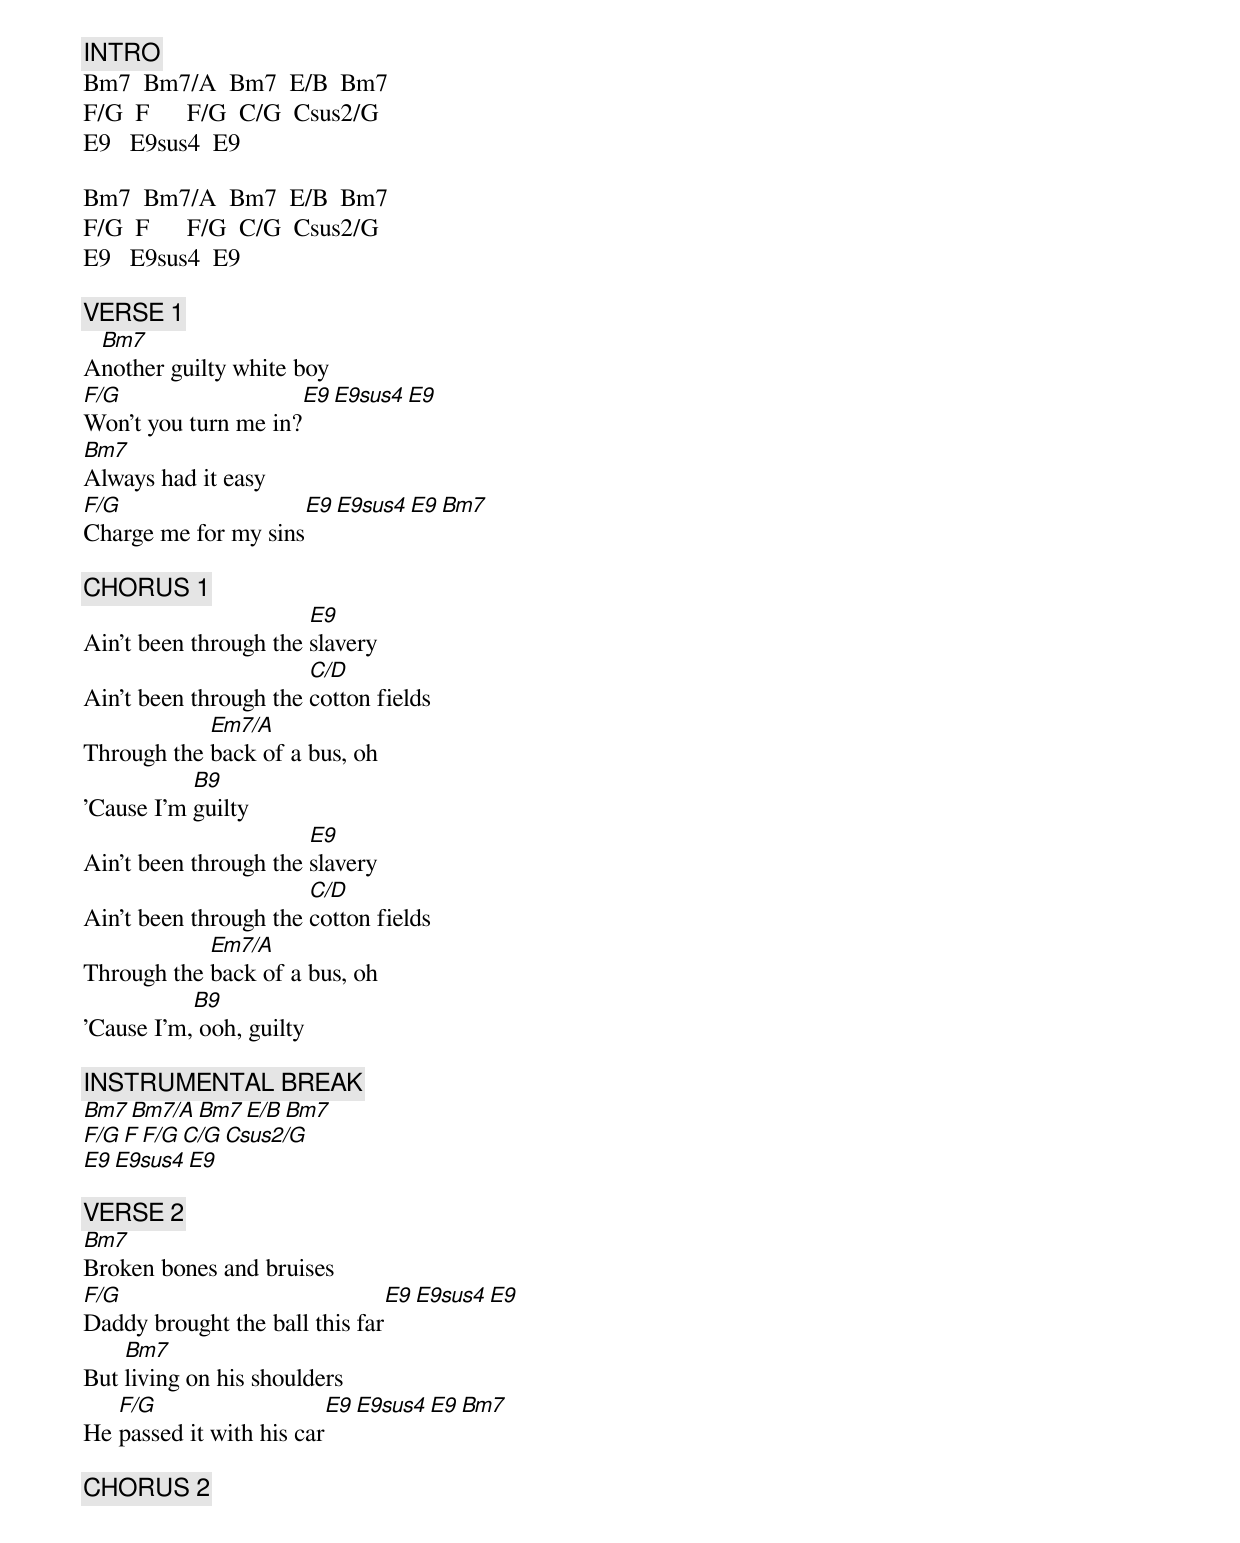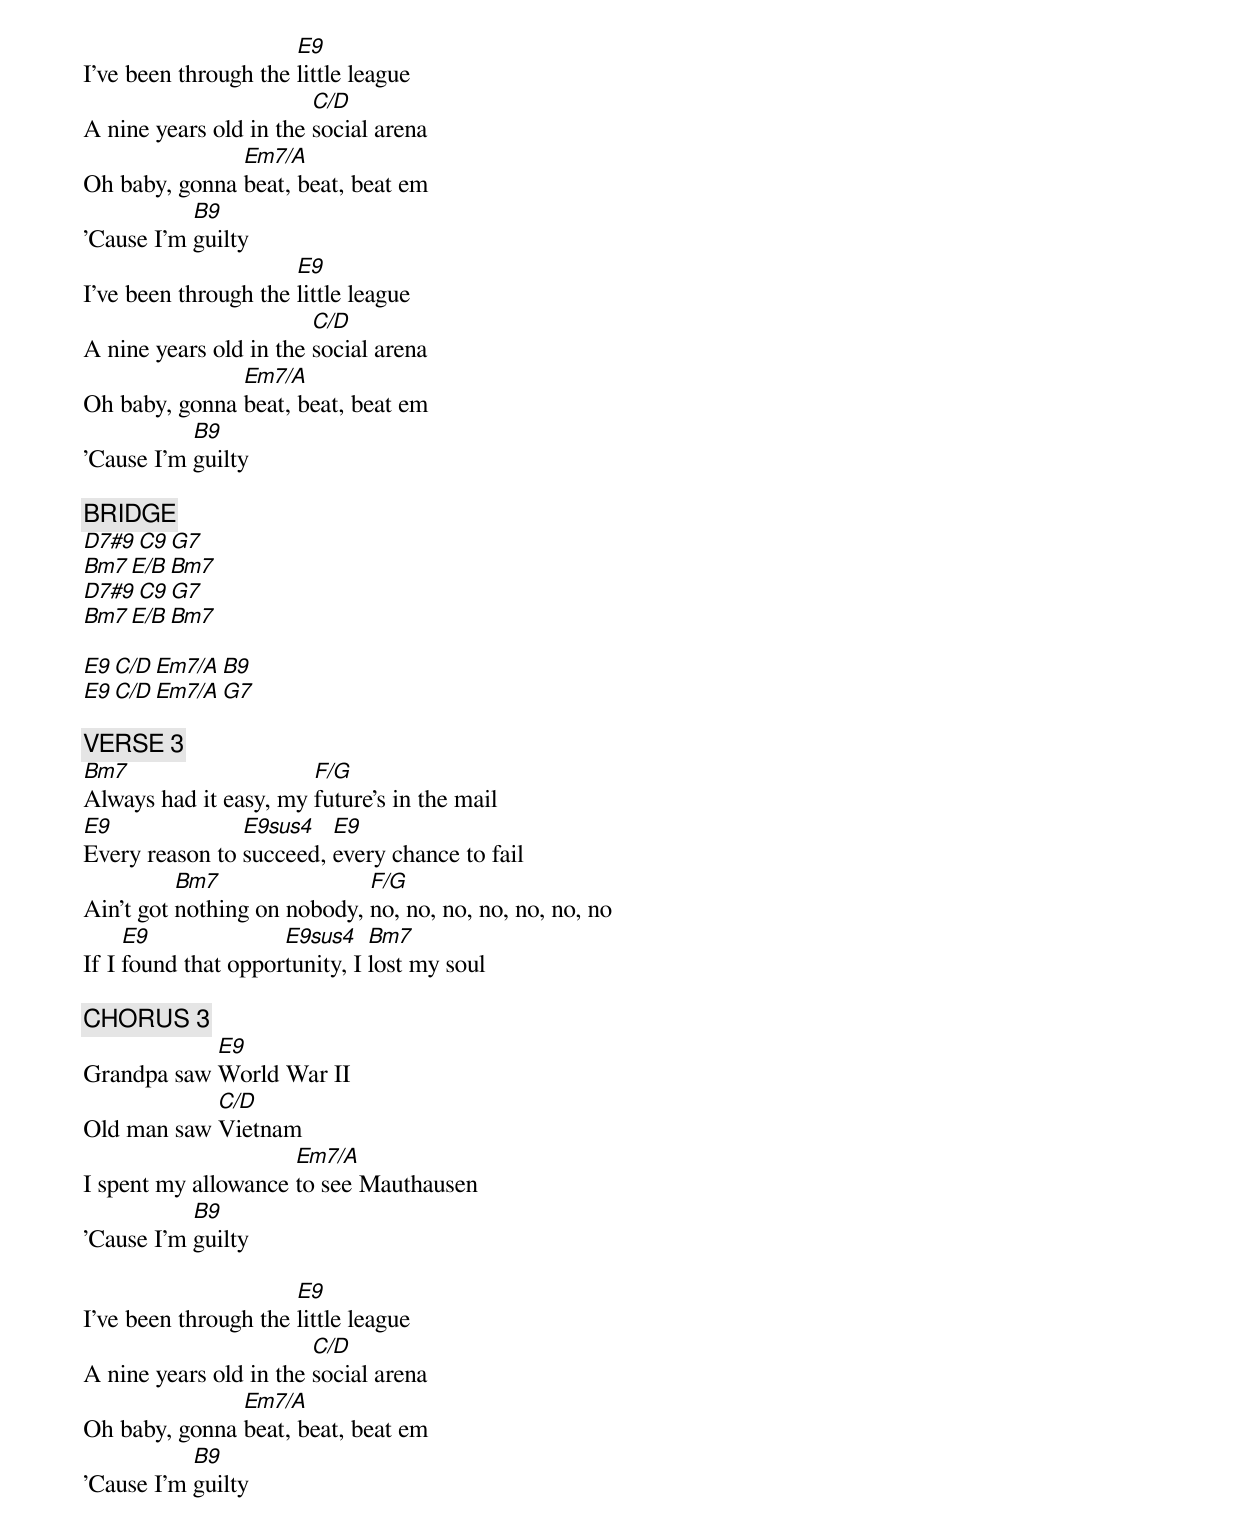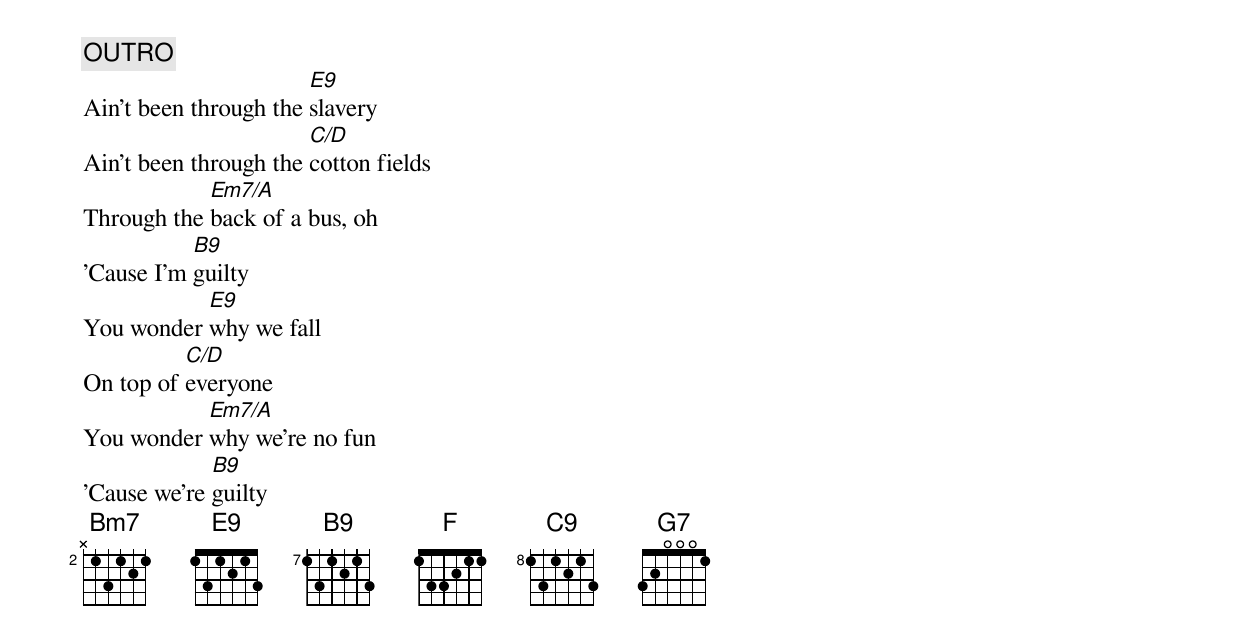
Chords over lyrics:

[INTRO]
Bm7  Bm7/A  Bm7  E/B  Bm7
F/G  F      F/G  C/G  Csus2/G
E9   E9sus4  E9

Bm7  Bm7/A  Bm7  E/B  Bm7
F/G  F      F/G  C/G  Csus2/G
E9   E9sus4  E9

[VERSE 1]
 Bm7
Another guilty white boy
F/G                   E9  E9sus4  E9
Won't you turn me in?
Bm7
Always had it easy
F/G                  E9  E9sus4  E9  Bm7
Charge me for my sins

[CHORUS 1]
                       E9
Ain't been through the slavery
                       C/D
Ain't been through the cotton fields
            Em7/A
Through the back of a bus, oh
           B9
'Cause I'm guilty
                       E9
Ain't been through the slavery
                       C/D
Ain't been through the cotton fields
            Em7/A
Through the back of a bus, oh
           B9
'Cause I'm, ooh, guilty

[INSTRUMENTAL BREAK]
Bm7  Bm7/A   Bm7  E/B  Bm7
F/G  F       F/G  C/G  Csus2/G
E9   E9sus4  E9

[VERSE 2]
Bm7
Broken bones and bruises
F/G                             E9  E9sus4  E9
Daddy brought the ball this far
    Bm7
But living on his shoulders
   F/G                    E9  E9sus4  E9  Bm7
He passed it with his car

[CHORUS 2]
                      E9
I've been through the little league
                        C/D
A nine years old in the social arena
               Em7/A
Oh baby, gonna beat, beat, beat em
           B9
'Cause I'm guilty
                      E9
I've been through the little league
                        C/D
A nine years old in the social arena
               Em7/A
Oh baby, gonna beat, beat, beat em
           B9
'Cause I'm guilty

[BRIDGE]
D7#9  C9    G7
Bm7   E/B   Bm7
D7#9  C9    G7
Bm7   E/B   Bm7

E9  C/D  Em7/A  B9
E9  C/D  Em7/A  G7

[VERSE 3]
Bm7                    F/G
Always had it easy, my future's in the mail
E9              E9sus4   E9
Every reason to succeed, every chance to fail
          Bm7                F/G
Ain't got nothing on nobody, no, no, no, no, no, no, no
     E9              E9sus4    Bm7
If I found that opportunity, I lost my soul

[CHORUS 3]
            E9
Grandpa saw World War II
            C/D
Old man saw Vietnam
                     Em7/A
I spent my allowance to see Mauthausen
           B9
'Cause I'm guilty

                      E9
I've been through the little league
                        C/D
A nine years old in the social arena
               Em7/A
Oh baby, gonna beat, beat, beat em
           B9
'Cause I'm guilty

[OUTRO]
                       E9
Ain't been through the slavery
                       C/D
Ain't been through the cotton fields
            Em7/A
Through the back of a bus, oh
           B9
'Cause I'm guilty
           E9
You wonder why we fall
          C/D
On top of everyone
           Em7/A
You wonder why we're no fun
             B9
'Cause we're guilty
